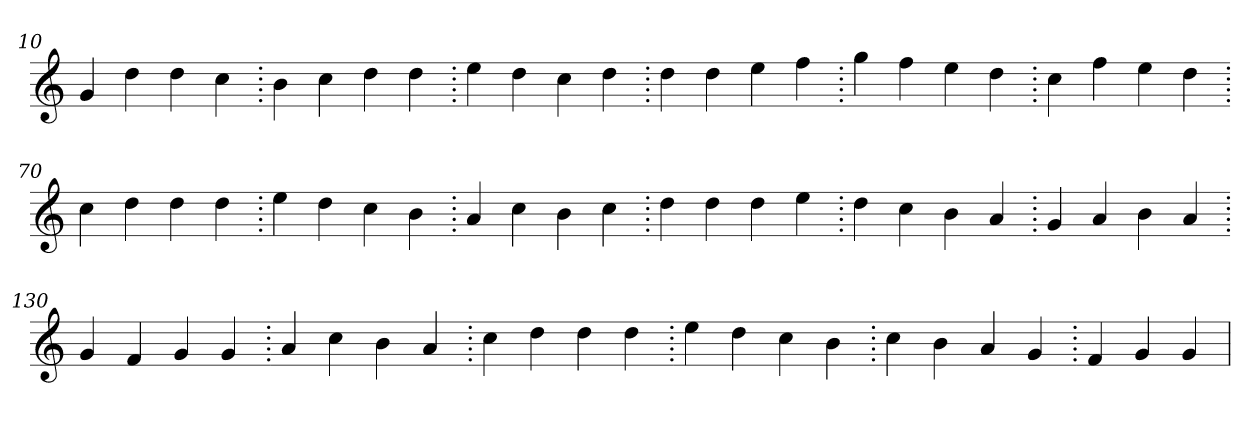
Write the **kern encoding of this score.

**kern
*part1
*staff1
*clefG2
=10.
4g
4dd
4dd
4cc
=20.
4b
4cc
4dd
4dd
=30.
4ee
4dd
4cc
4dd
=40.
4dd
4dd
4ee
4ff
=50.
4gg
4ff
4ee
4dd
=60.
4cc
4ff
4ee
4dd
=70.
4cc
4dd
4dd
4dd
=80.
4ee
4dd
4cc
4b
=90.
4a
4cc
4b
4cc
=100.
4dd
4dd
4dd
4ee
=110.
4dd
4cc
4b
4a
=120.
4g
4a
4b
4a
=130.
4g
4f
4g
4g
=140.
4a
4cc
4b
4a
=150.
4cc
4dd
4dd
4dd
=160.
4ee
4dd
4cc
4b
=170.
4cc
4b
4a
4g
=180.
4f
4g
4g
=
*-
